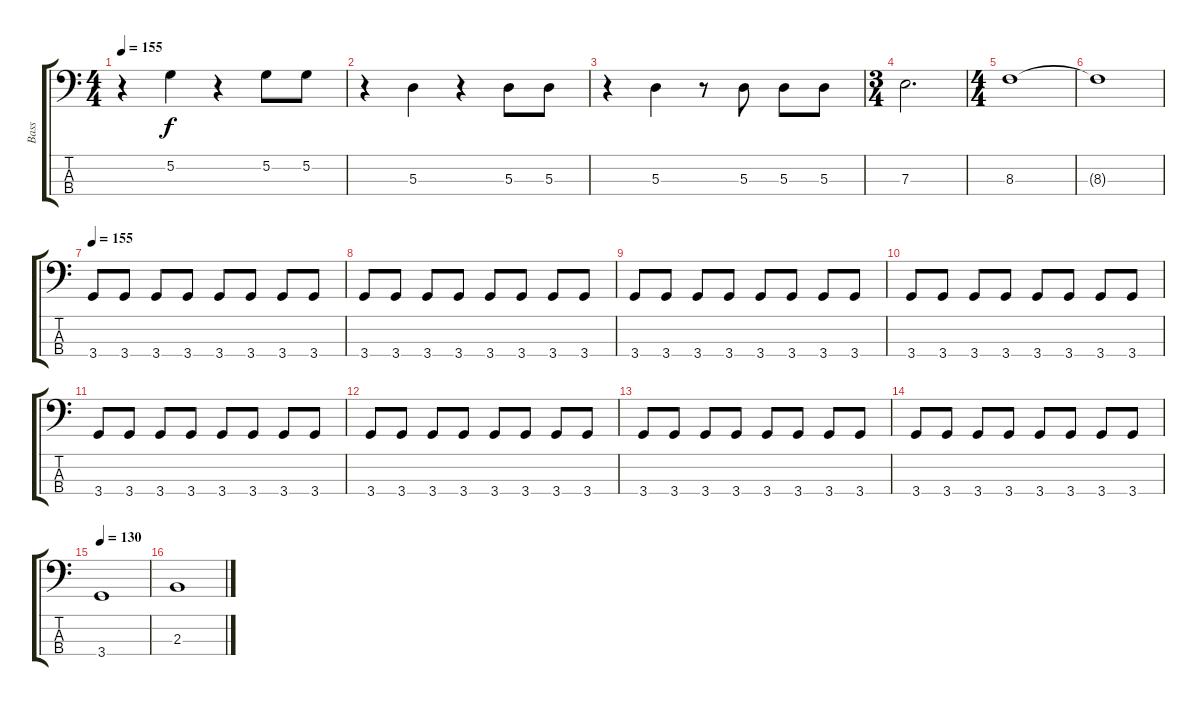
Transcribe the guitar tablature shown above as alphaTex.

\track ("Bass" "Bass") {instrument electricbasspick}
\staff {score tabs}
\tuning (G2 D2 A1 E1) {hide}
\ts (4 4)
\tempo 155
\clef f4
\ks c
r.4{dy f} 5.2.4 r.4 5.2.8 5.2.8 |
r.4 5.3.4 r.4 5.3.8 5.3.8 |
r.4 5.3.4 r.8 5.3.8 5.3.8 5.3.8 |
\ts (3 4)
7.3.2{d} |
\ts (4 4)
8.3.1 |
8.3{t}.1 |
\tempo 155
3.4.8 3.4.8 3.4.8 3.4.8 3.4.8 3.4.8 3.4.8 3.4.8 |
3.4.8 3.4.8 3.4.8 3.4.8 3.4.8 3.4.8 3.4.8 3.4.8 |
3.4.8 3.4.8 3.4.8 3.4.8 3.4.8 3.4.8 3.4.8 3.4.8 |
3.4.8 3.4.8 3.4.8 3.4.8 3.4.8 3.4.8 3.4.8 3.4.8 |
3.4.8 3.4.8 3.4.8 3.4.8 3.4.8 3.4.8 3.4.8 3.4.8 |
3.4.8 3.4.8 3.4.8 3.4.8 3.4.8 3.4.8 3.4.8 3.4.8 |
3.4.8 3.4.8 3.4.8 3.4.8 3.4.8 3.4.8 3.4.8 3.4.8 |
3.4.8 3.4.8 3.4.8 3.4.8 3.4.8 3.4.8 3.4.8 3.4.8 |
\tempo 130
3.4.1 |
2.3.1
